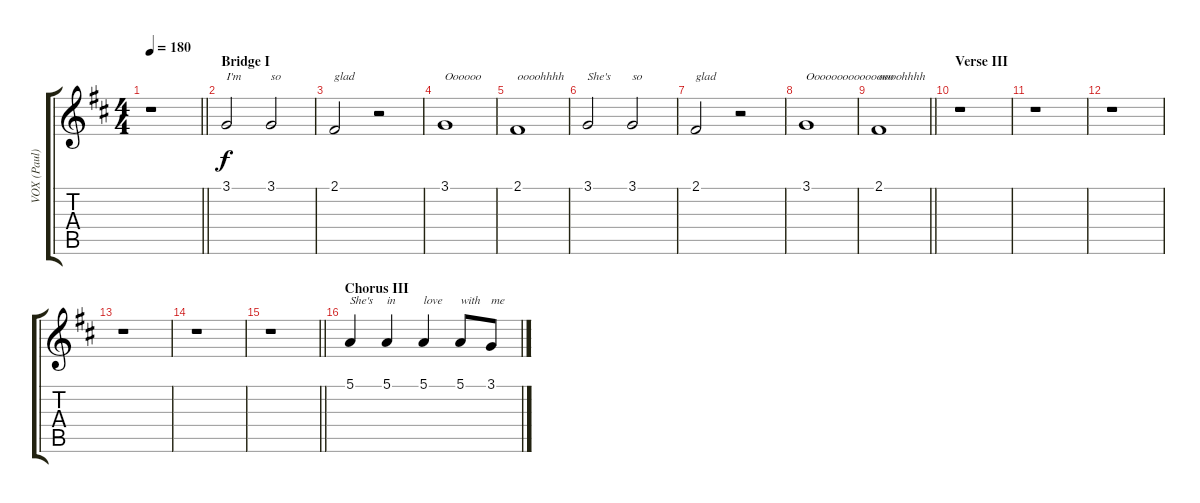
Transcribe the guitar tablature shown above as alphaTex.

\track ("VOX (Paul)" "VOX (Paul)") {instrument tenorsax}
\staff {score tabs}
\tuning (E4 B3 G3 D3 A2 E2) {hide}
\ts (4 4)
\tempo 180
\clef g2
\barLineRight lightlight
\ks d
r.1{dy f} |
\section ("" "Bridge I")
3.1.2{txt "I'm"} 3.1.2{txt "so"} |
2.1.2{txt "glad"} r.2 |
3.1.1{txt "Oooooo"} |
2.1.1{txt "oooohhhh"} |
3.1.2{txt "She's"} 3.1.2{txt "so"} |
2.1.2{txt "glad"} r.2 |
3.1.1{txt "Ooooooooooooooo"} |
\barLineRight lightlight
2.1.1{txt "oooohhhh"} |
\section ("" "Verse III")
r.1 |
r.1 |
r.1 |
r.1 |
r.1 |
\barLineRight lightlight
r.1 |
\section ("" "Chorus III")
5.1.4{txt "She's"} 5.1.4{txt "in"} 5.1.4{txt "love"} 5.1.8{txt "with"} 3.1.8{txt "me"}
